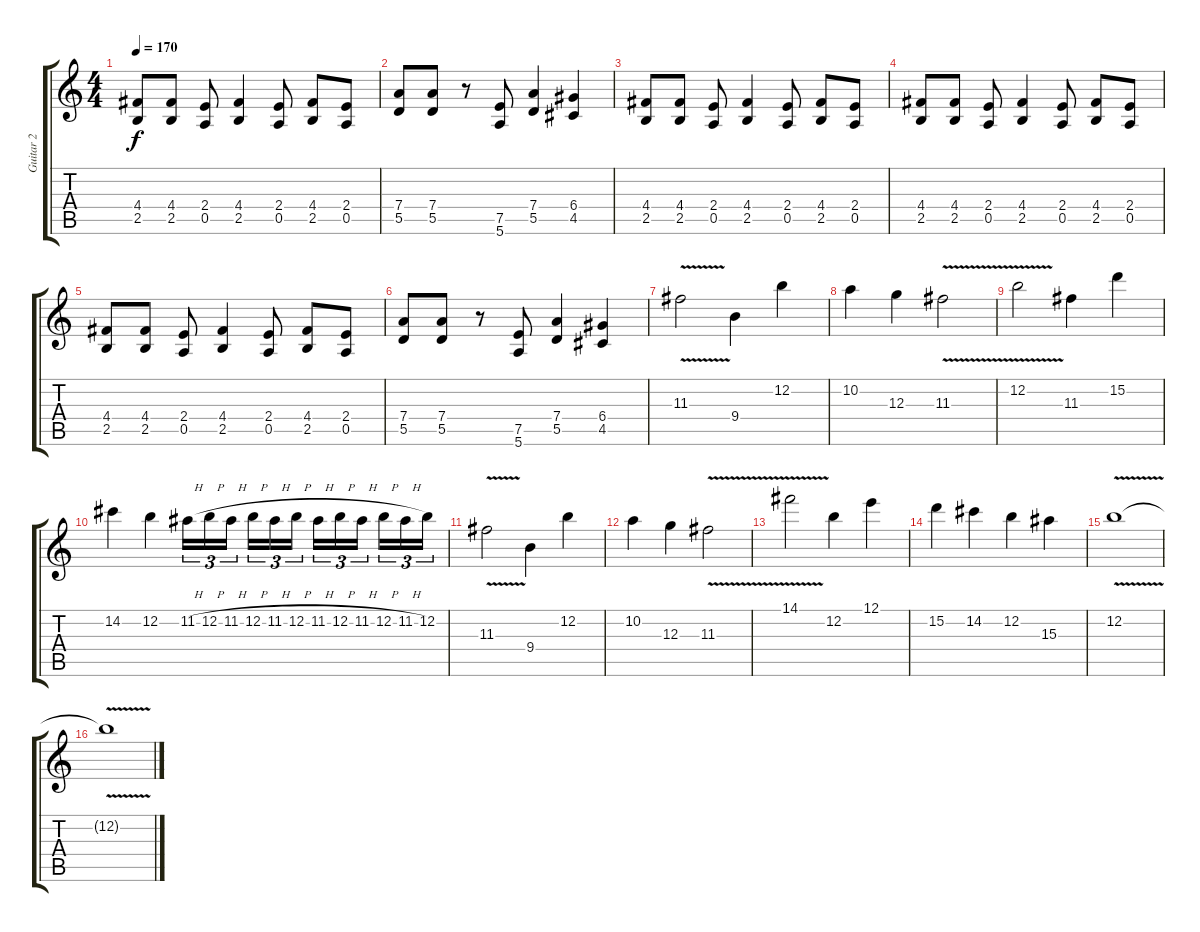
\track ("Guitar 2" "Guitar 2") {instrument distortionguitar}
\staff {score tabs}
\tuning (E4 B3 G3 D3 A2 E2) {hide}
\ts (4 4)
\tempo 170
\clef g2
\ks c
(4.4 2.5).8{dy f} (4.4 2.5).8 (2.4 0.5).8 (4.4 2.5).4 (2.4 0.5).8 (4.4 2.5).8 (2.4 0.5).8 |
(7.4 5.5).8 (7.4 5.5).8 r.8 (7.5 5.6).8 (7.4 5.5).4 (6.4 4.5).4 |
(4.4 2.5).8 (4.4 2.5).8 (2.4 0.5).8 (4.4 2.5).4 (2.4 0.5).8 (4.4 2.5).8 (2.4 0.5).8 |
(4.4 2.5).8 (4.4 2.5).8 (2.4 0.5).8 (4.4 2.5).4 (2.4 0.5).8 (4.4 2.5).8 (2.4 0.5).8 |
(4.4 2.5).8 (4.4 2.5).8 (2.4 0.5).8 (4.4 2.5).4 (2.4 0.5).8 (4.4 2.5).8 (2.4 0.5).8 |
(7.4 5.5).8 (7.4 5.5).8 r.8 (7.5 5.6).8 (7.4 5.5).4 (6.4 4.5).4 |
11.3{v}.2 9.4.4 12.2.4 |
10.2.4 12.3.4 11.3{v}.2 |
12.2{v}.2 11.3.4 15.2.4 |
14.2.4 12.2.4 11.2{h}.16{tu (3 2)} 12.2{h}.16{tu (3 2)} 11.2{h}.16{tu (3 2)} 12.2{h}.16{tu (3 2)} 11.2{h}.16{tu (3 2)} 12.2{h}.16{tu (3 2)} 11.2{h}.16{tu (3 2)} 12.2{h}.16{tu (3 2)} 11.2{h}.16{tu (3 2)} 12.2{h}.16{tu (3 2)} 11.2{h}.16{tu (3 2)} 12.2.16{tu (3 2)} |
11.3{v}.2 9.4.4 12.2.4 |
10.2.4 12.3.4 11.3{v}.2 |
14.1{v}.2 12.2.4 12.1.4 |
15.2.4 14.2.4 12.2.4 15.3.4 |
12.2{v}.1 |
12.2{t}.1
